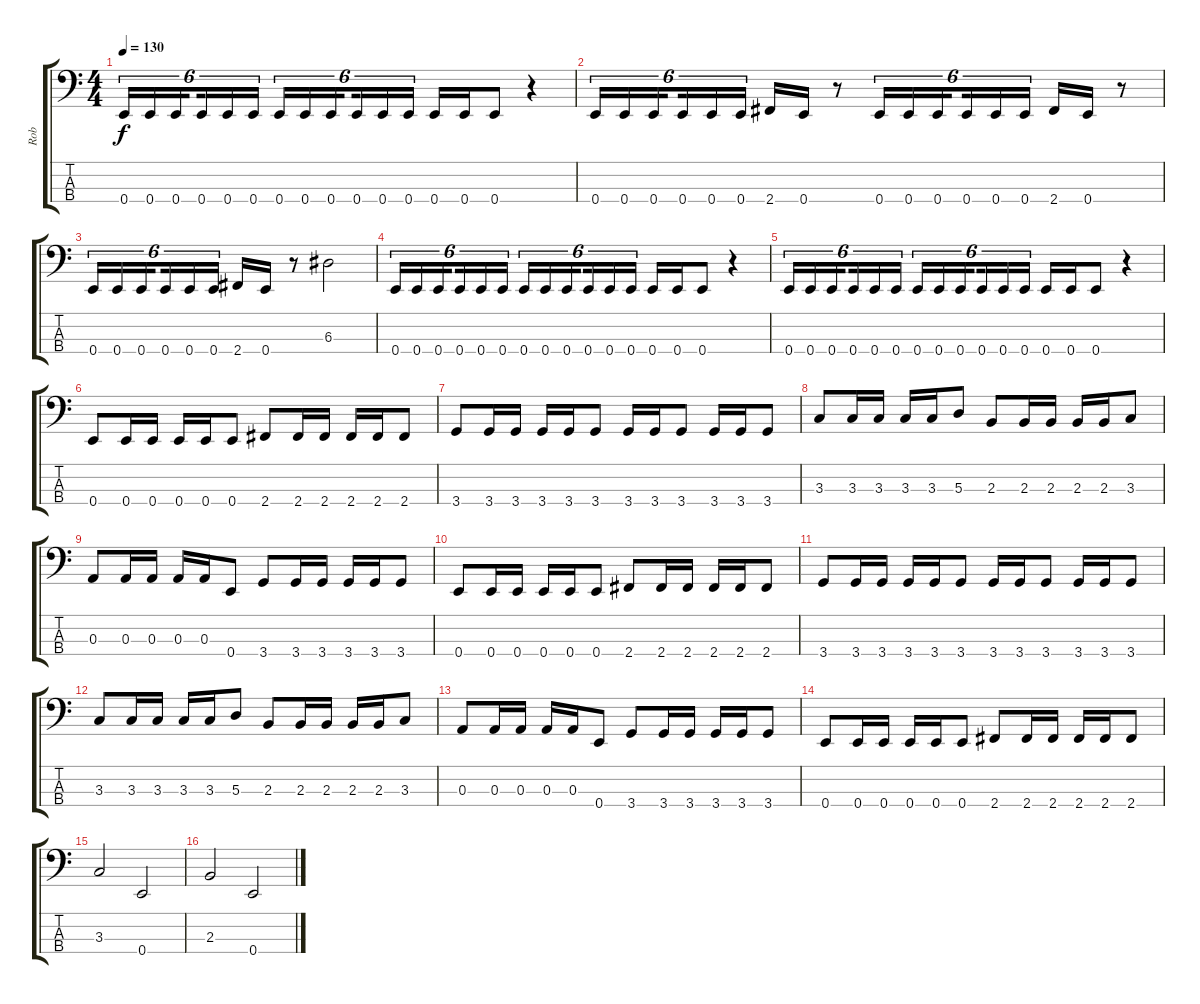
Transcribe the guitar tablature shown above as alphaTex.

\track ("Rob" "Rob") {instrument electricbassfinger}
\staff {score tabs}
\tuning (G2 D2 A1 E1) {hide}
\ts (4 4)
\tempo 130
\clef f4
\ks c
0.4.16{tu (6 4) dy f} 0.4.16{tu (6 4)} 0.4.16{tu (6 4) beam splitsecondary} 0.4.16{tu (6 4)} 0.4.16{tu (6 4)} 0.4.16{tu (6 4)} 0.4.16{tu (6 4)} 0.4.16{tu (6 4)} 0.4.16{tu (6 4) beam splitsecondary} 0.4.16{tu (6 4)} 0.4.16{tu (6 4)} 0.4.16{tu (6 4)} 0.4.16 0.4.16 0.4.8 r.4 |
0.4.16{tu (6 4)} 0.4.16{tu (6 4)} 0.4.16{tu (6 4) beam splitsecondary} 0.4.16{tu (6 4)} 0.4.16{tu (6 4)} 0.4.16{tu (6 4)} 2.4.16 0.4.16 r.8 0.4.16{tu (6 4)} 0.4.16{tu (6 4)} 0.4.16{tu (6 4) beam splitsecondary} 0.4.16{tu (6 4)} 0.4.16{tu (6 4)} 0.4.16{tu (6 4)} 2.4.16 0.4.16 r.8 |
0.4.16{tu (6 4)} 0.4.16{tu (6 4)} 0.4.16{tu (6 4) beam splitsecondary} 0.4.16{tu (6 4)} 0.4.16{tu (6 4)} 0.4.16{tu (6 4)} 2.4.16 0.4.16 r.8 6.3.2 |
0.4.16{tu (6 4)} 0.4.16{tu (6 4)} 0.4.16{tu (6 4) beam splitsecondary} 0.4.16{tu (6 4)} 0.4.16{tu (6 4)} 0.4.16{tu (6 4)} 0.4.16{tu (6 4)} 0.4.16{tu (6 4)} 0.4.16{tu (6 4) beam splitsecondary} 0.4.16{tu (6 4)} 0.4.16{tu (6 4)} 0.4.16{tu (6 4)} 0.4.16 0.4.16 0.4.8 r.4 |
0.4.16{tu (6 4)} 0.4.16{tu (6 4)} 0.4.16{tu (6 4) beam splitsecondary} 0.4.16{tu (6 4)} 0.4.16{tu (6 4)} 0.4.16{tu (6 4)} 0.4.16{tu (6 4)} 0.4.16{tu (6 4)} 0.4.16{tu (6 4) beam splitsecondary} 0.4.16{tu (6 4)} 0.4.16{tu (6 4)} 0.4.16{tu (6 4)} 0.4.16 0.4.16 0.4.8 r.4 |
0.4.8 0.4.16 0.4.16 0.4.16 0.4.16 0.4.8 2.4.8 2.4.16 2.4.16 2.4.16 2.4.16 2.4.8 |
3.4.8 3.4.16 3.4.16 3.4.16 3.4.16 3.4.8 3.4.16 3.4.16 3.4.8 3.4.16 3.4.16 3.4.8 |
3.3.8 3.3.16 3.3.16 3.3.16 3.3.16 5.3.8 2.3.8 2.3.16 2.3.16 2.3.16 2.3.16 3.3.8 |
0.3.8 0.3.16 0.3.16 0.3.16 0.3.16 0.4.8 3.4.8 3.4.16 3.4.16 3.4.16 3.4.16 3.4.8 |
0.4.8 0.4.16 0.4.16 0.4.16 0.4.16 0.4.8 2.4.8 2.4.16 2.4.16 2.4.16 2.4.16 2.4.8 |
3.4.8 3.4.16 3.4.16 3.4.16 3.4.16 3.4.8 3.4.16 3.4.16 3.4.8 3.4.16 3.4.16 3.4.8 |
3.3.8 3.3.16 3.3.16 3.3.16 3.3.16 5.3.8 2.3.8 2.3.16 2.3.16 2.3.16 2.3.16 3.3.8 |
0.3.8 0.3.16 0.3.16 0.3.16 0.3.16 0.4.8 3.4.8 3.4.16 3.4.16 3.4.16 3.4.16 3.4.8 |
0.4.8 0.4.16 0.4.16 0.4.16 0.4.16 0.4.8 2.4.8 2.4.16 2.4.16 2.4.16 2.4.16 2.4.8 |
3.3.2 0.4.2 |
2.3.2 0.4.2
